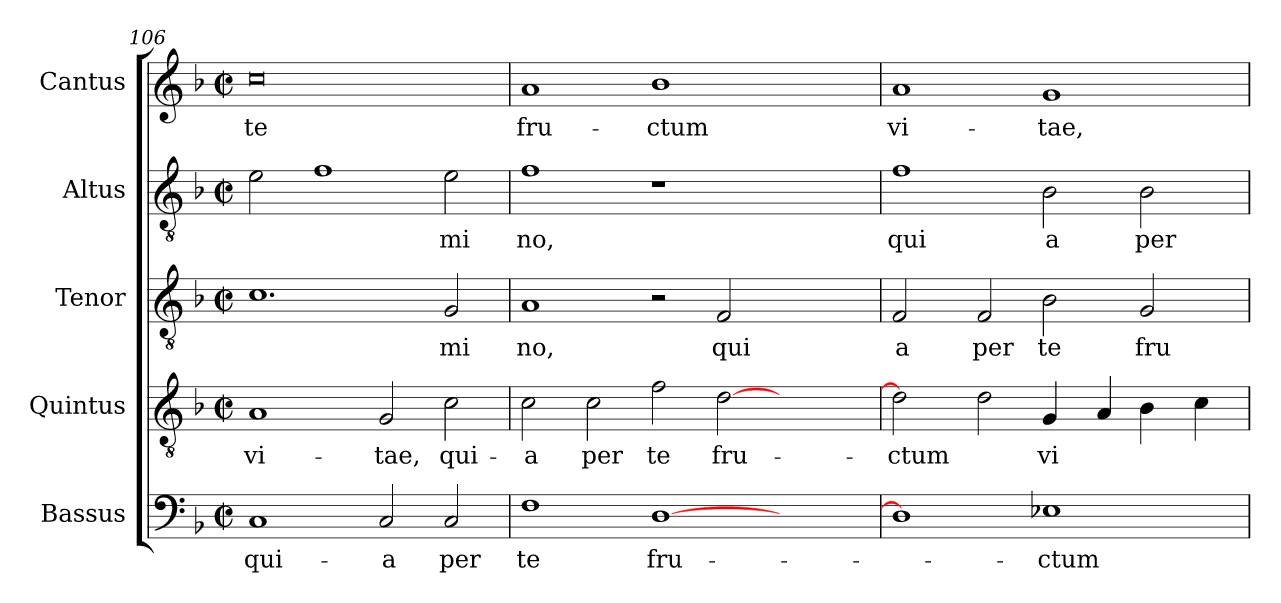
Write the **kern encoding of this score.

**kern	**text	**kern	**text	**kern	**text	**kern	**text	**kern	**text
*part5	*part5	*part4	*part4	*part3	*part3	*part2	*part2	*part1	*part1
*staff5	*staff5	*staff4	*staff4	*staff3	*staff3	*staff2	*staff2	*staff1	*staff1
*I"Bassus	*	*I"Quintus	*	*I"Tenor	*	*I"Altus	*	*I"Cantus	*
*clefF4	*	*clefGv2	*	*clefGv2	*	*clefGv2	*	*clefG2	*
*k[b-]	*	*k[b-]	*	*k[b-]	*	*k[b-]	*	*k[b-]	*
*F:	*	*F:	*	*F:	*	*F:	*	*F:	*
*M2/2	*	*M2/2	*	*M2/2	*	*M2/2	*	*M2/2	*
*met(c|)	*	*met(c|)	*	*met(c|)	*	*met(c|)	*	*met(c|)	*
=106	=106	=106	=106	=106	=106	=106	=106	=106	=106
!	!LO:LY:b:cj	!	!LO:LY:b:cj	!	!	!	!	!	!LO:LY:b:cj
1C	qui-	1A	vi-	1.c	.	2e\	.	0cc	te
.	.	.	.	.	.	1f	.	.	.
!	!LO:LY:b:cj	!	!LO:LY:b:cj	!	!	!	!	!	!
2C/	-a	2G/	-tae,	.	.	.	.	.	.
!	!LO:LY:b:cj	!	!LO:LY:b:cj	!	!LO:LY:b:cj	!	!LO:LY:b:cj	!	!
2C/	per	2c\	qui-	2G/	mi	2e\	mi	.	.
=107	=107	=107	=107	=107	=107	=107	=107	=107	=107
!	!LO:LY:b:cj	!	!LO:LY:b:cj	!	!LO:LY:b:cj	!	!LO:LY:b:cj	!	!LO:LY:b:cj
1F	te	2c\	-a	1A	no,	1f	no,	1a	fru-
!	!	!	!LO:LY:b:cj	!	!	!	!	!	!
.	.	2c\	per	.	.	.	.	.	.
!	!LO:LY:b:cj	!	!LO:LY:b:cj	!	!	!LO:N:vis=1	!	!	!LO:LY:b:cj
[>1D	fru-	2f\	te	2r	.	0r	.	1b-	-ctum
!	!	!	!LO:LY:b	!	!LO:LY:b:cj	!	!	!	!
.	.	[>2d\	fru-	2F/	qui	.	.	.	.
1ryy	.	1ryy	.	1ryy	.	.	.	1ryy	.
!!LO:PB:g=z
=108	=108	=108	=108	=108	=108	=108	=108	=108	=108
!	!	!	!LO:LY:b	!	!LO:LY:b:cj	!	!LO:LY:b:cj	!	!LO:LY:b:cj
*^	*	*	*	*	*	*	*	*	*
1D]	8.ryy	.	2d\]	-ctum	2F/	a	1f	qui	1a	vi-
.	1ryy	.	.	.	.	.	.	.	.	.
!	!	!	!	!	!	!LO:LY:b:cj	!	!	!	!
.	.	.	2d\	.	2F/	per	.	.	.	.
!	!	!LO:LY:b:cj	!	!LO:LY:b:cj	!	!LO:LY:b:cj	!	!LO:LY:b:cj	!	!LO:LY:b:cj
1E-X	.	-ctum	4G/	vi	2B-\	te	2B-\	a	1g	-tae,
.	2ryy	.	.	.	.	.	.	.	.	.
.	.	.	4A/	.	.	.	.	.	.	.
!	!	!	!	!	!	!LO:LY:b:cj	!	!LO:LY:b:cj	!	!
.	.	.	4B-\	.	2G/	fru	2B-\	per	.	.
.	4ryy	.	.	.	.	.	.	.	.	.
.	.	.	4c\	.	.	.	.	.	.	.
.	16ryy	.	.	.	.	.	.	.	.	.
*v	*v	*	*	*	*	*	*	*	*	*
=	=	=	=	=	=	=	=	=	=
*-	*-	*-	*-	*-	*-	*-	*-	*-	*-
